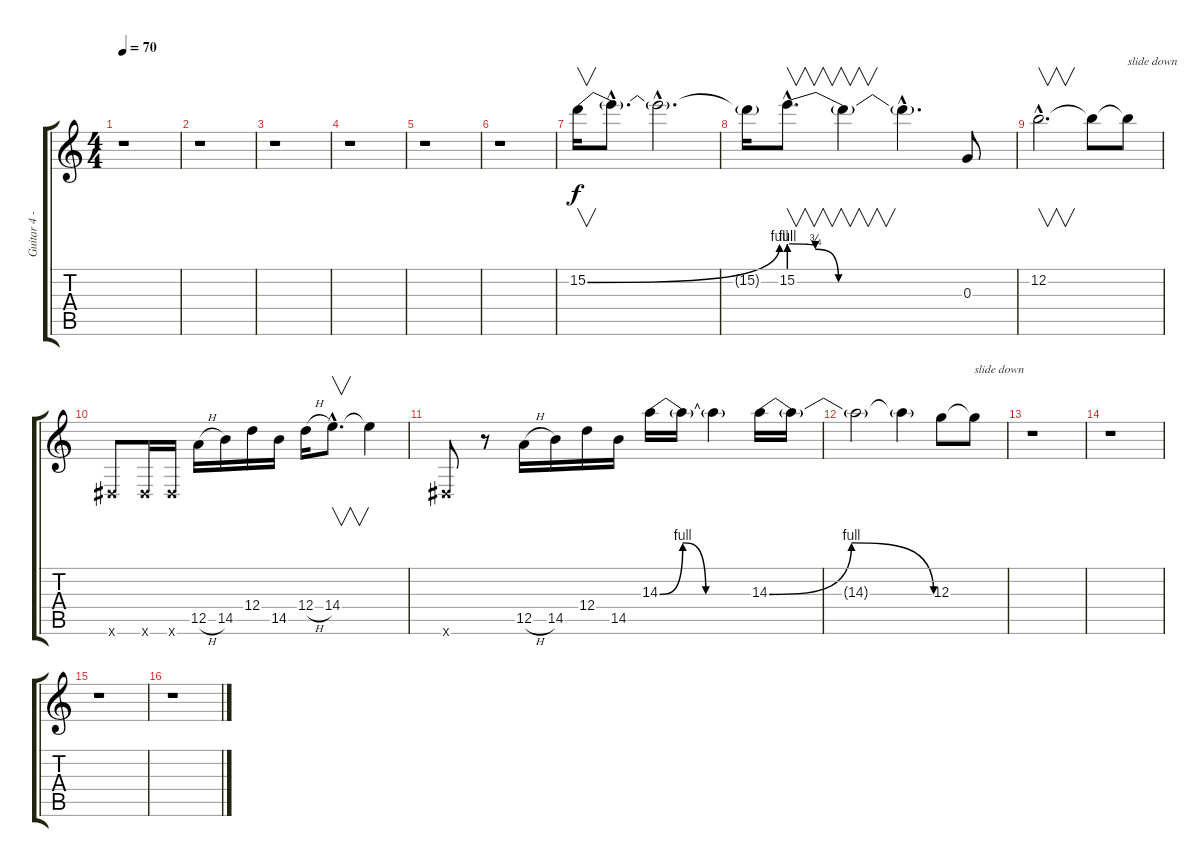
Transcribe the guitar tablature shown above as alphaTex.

\track ("Guitar 4 - wah/wah" "Guitar 4 -") {instrument distortionguitar}
\staff {score tabs}
\tuning (E4 B3 G3 D3 A2 E2) {hide}
\ts (4 4)
\tempo 70
\clef g2
\ks c
r.1{dy f instrument distortionguitar} |
r.1 |
r.1 |
r.1 |
r.1 |
r.1 |
15.2{be (bend 0 0 60 4)}.16{v} 15.2{hac t}.8{d} 15.2{hac t}.2{d} |
15.2{t}.16 15.2{be (custom 0 4 9 3 17 0 60 0) hac}.8{v d} 15.2{t}.4{v} 15.2{hac t}.4{d} 0.3.8 |
12.2{hac}.2{v d} 12.2{t}.8 12.2{t}.8{txt "slide down"} |
-1.6{x}.8 -1.6{x}.16 -1.6{x}.16 12.5{h}.16 14.5.16 12.4.16 14.5.16 12.4{h}.16 14.4{hac}.8{v d} 14.4{t}.4 |
-1.6{x}.8 r.8 12.5{h}.16 14.5.16 12.4.16 14.5.16 14.3{be (custom 0 0 15 4 30 0 60 0)}.16 14.3{t}.16 14.3{t}.4 14.3{be (bendrelease 0 0 8 4 55 4 60 0)}.16 14.3{t}.16 |
14.3{t}.2 14.3{t}.4 12.3.8 12.3{t}.8{txt "slide down"} |
r.1 |
r.1 |
r.1 |
r.1
